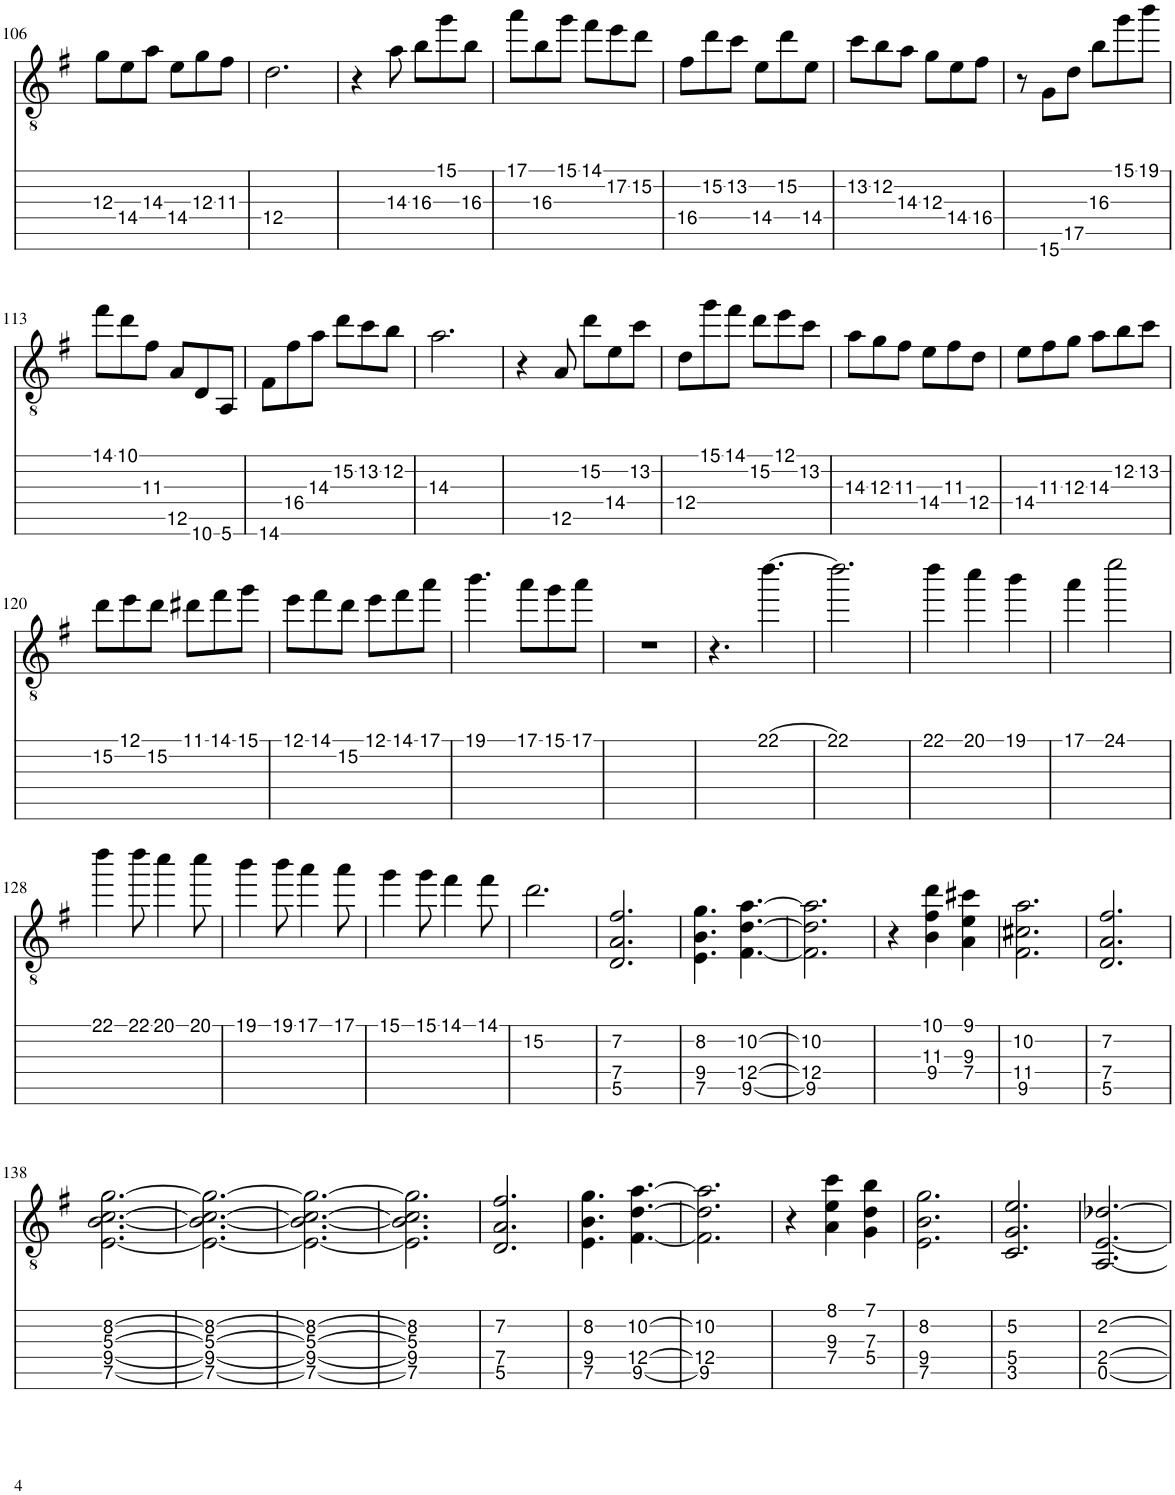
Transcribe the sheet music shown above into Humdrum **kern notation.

**kern	**kern
*part1	*part1
*staff2	*staff1
*I"Electric Guitar	*
*I'El. Guit.	*
!!LO:PB:g=z
*	*clefGv2
*k[f#]	*k[f#]
*M6/8	*M6/8
=106	=106
8gL	8g\L
8e	8e\
8aJ	8a\J
8eL	8e\L
8g	8g\
8f#J	8f#\J
=107	=107
2.d	2.d\
=108	=108
4r	4r
8a	8a\
8bL	8b\L
8gg	8gg\
8bJ	8b\J
=109	=109
8aaL	8aa\L
8b	8b\
8ggJ	8gg\J
8ff#L	8ff#\L
8ee	8ee\
8ddJ	8dd\J
=110	=110
8f#L	8f#\L
8dd	8dd\
8ccJ	8cc\J
8eL	8e\L
8dd	8dd\
8eJ	8e\J
=111	=111
8ccL	8cc\L
8b	8b\
8aJ	8a\J
8gL	8g\L
8e	8e\
8f#J	8f#\J
=112	=112
8r	8r
8GL	8G\L
8dJ	8d\J
8bL	8b\L
8gg	8gg\
8bbJ	8bb\J
!!LO:LB:g=z
=113	=113
8ff#L	8ff#\L
8dd	8dd\
8f#J	8f#\J
8AL	8A/L
8D	8D/
8AAJ	8AA/J
=114	=114
8F#L	8F#\L
8f#	8f#\
8aJ	8a\J
8ddL	8dd\L
8cc	8cc\
8bJ	8b\J
=115	=115
2.a	2.a\
=116	=116
4r	4r
8A	8A/
8ddL	8dd\L
8e	8e\
8ccJ	8cc\J
=117	=117
8dL	8d\L
8gg	8gg\
8ff#J	8ff#\J
8ddL	8dd\L
8ee	8ee\
8ccJ	8cc\J
=118	=118
8aL	8a\L
8g	8g\
8f#J	8f#\J
8eL	8e\L
8f#	8f#\
8dJ	8d\J
=119	=119
8eL	8e\L
8f#	8f#\
8gJ	8g\J
8aL	8a\L
8b	8b\
8ccJ	8cc\J
!!LO:LB:g=z
=120	=120
8ddL	8dd\L
8ee	8ee\
8ddJ	8dd\J
8dd#L	8dd#X\L
8ff#	8ff#\
8ggJ	8gg\J
=121	=121
8eeL	8ee\L
8ff#	8ff#\
8ddJ	8dd\J
8eeL	8ee\L
8ff#	8ff#\
8aaJ	8aa\J
=122	=122
4.bb	4.bb\
8aaL	8aa\L
8gg	8gg\
8aaJ	8aa\J
=123	=123
2.r	2.r
=124	=124
4.r	4.r
[4.ddd	[4.ddd\
=125	=125
2.ddd]	2.ddd\]
=126	=126
4ddd	4ddd\
4ccc	4ccc\
4bb	4bb\
=127	=127
4aa	4aa\
2eee	2eee\
!!LO:LB:g=z
=128	=128
4ddd	4ddd\
8ddd	8ddd\
4ccc	4ccc\
8ccc	8ccc\
=129	=129
4bb	4bb\
8bb	8bb\
4aa	4aa\
8aa	8aa\
=130	=130
4gg	4gg\
8gg	8gg\
4ff#	4ff#\
8ff#	8ff#\
=131	=131
2.dd	2.dd\
=132	=132
2.D 2.A 2.f#	2.D/ 2.A/ 2.f#/
=133	=133
4.E 4.B 4.g	4.E\ 4.B\ 4.g\
[4.F# [4.d [4.a	[4.F#\ [4.d\ [4.a\
=134	=134
2.F#] 2.d] 2.a]	2.F#\] 2.d\] 2.a\]
=135	=135
4r	4r
4B 4f# 4dd	4B\ 4f#\ 4dd\
4A 4e 4cc#X	4A\ 4e\ 4cc#X\
=136	=136
2.F# 2.c#X 2.a	2.F#\ 2.c#X\ 2.a\
=137	=137
2.D 2.A 2.f#	2.D/ 2.A/ 2.f#/
!!LO:LB:g=z
=138	=138
[2.E [2.B [2.c [2.g	[2.E\ [2.B\ [2.c\ [2.g\
=139	=139
2.E_ 2.B_ 2.c_ 2.g_	2.E\_ 2.B\_ 2.c\_ 2.g\_
=140	=140
2.E_ 2.B_ 2.c_ 2.g_	2.E\_ 2.B\_ 2.c\_ 2.g\_
=141	=141
2.E] 2.B] 2.c] 2.g]	2.E\] 2.B\] 2.c\] 2.g\]
=142	=142
2.D 2.A 2.f#	2.D/ 2.A/ 2.f#/
=143	=143
4.E 4.B 4.g	4.E\ 4.B\ 4.g\
[4.F# [4.d [4.a	[4.F#\ [4.d\ [4.a\
=144	=144
2.F#] 2.d] 2.a]	2.F#\] 2.d\] 2.a\]
=145	=145
4r	4r
4A 4e 4cc	4A\ 4e\ 4cc\
4G 4d 4b	4G\ 4d\ 4b\
=146	=146
2.E 2.B 2.g	2.E\ 2.B\ 2.g\
=147	=147
2.C 2.G 2.e	2.C/ 2.G/ 2.e/
=148	=148
[2.AA [2.E [2.d-X	[2.AA/ [2.E/ [2.d-X/
=	=
*-	*-
